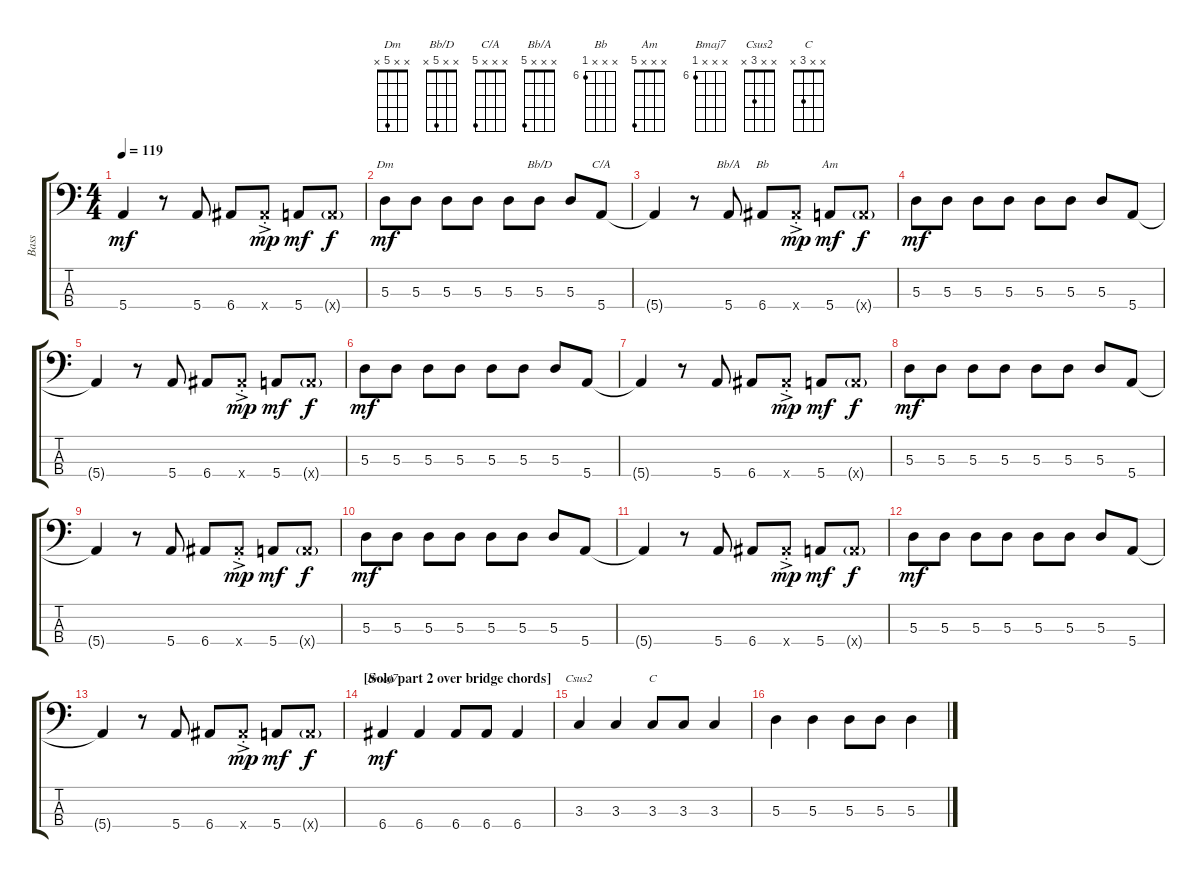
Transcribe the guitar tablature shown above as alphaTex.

\track ("Bass" "Bass") {instrument electricbasspick}
\staff {score tabs}
\tuning (G2 D2 A1 E1) {hide}
\chord ("Dm" x x 5 x)
\chord ("Bb/D" x x 5 x)
\chord ("C/A" x x x 5)
\chord ("Bb/A" x x x 5)
\chord ("Bb" x x x 6) {firstfret 6}
\chord ("Am" x x x 5)
\chord ("Bmaj7" x x x 6) {firstfret 6}
\chord ("Csus2" x x 3 x)
\chord ("C" x x 3 x)
\ts (4 4)
\tempo 119
\clef f4
\ks c
5.4{t}.4{dy mf} r.8 5.4.8 6.4.8 6.4{ac st x}.8{dy mp} 5.4.8{dy mf} 5.4{g x}.8{dy f} |
5.3.8{ch "Dm" dy mf} 5.3.8 5.3.8 5.3.8 5.3.8 5.3.8{ch "Bb/D"} 5.3.8 5.4.8{ch "C/A"} |
5.4{t}.4 r.8 5.4.8{ch "Bb/A"} 6.4.8{ch "Bb"} 6.4{ac st x}.8{dy mp} 5.4.8{ch "Am" dy mf} 5.4{g x}.8{dy f} |
5.3.8{dy mf} 5.3.8 5.3.8 5.3.8 5.3.8 5.3.8 5.3.8 5.4.8 |
5.4{t}.4 r.8 5.4.8 6.4.8 6.4{ac st x}.8{dy mp} 5.4.8{dy mf} 5.4{g x}.8{dy f} |
5.3.8{dy mf} 5.3.8 5.3.8 5.3.8 5.3.8 5.3.8 5.3.8 5.4.8 |
5.4{t}.4 r.8 5.4.8 6.4.8 6.4{ac st x}.8{dy mp} 5.4.8{dy mf} 5.4{g x}.8{dy f} |
5.3.8{dy mf} 5.3.8 5.3.8 5.3.8 5.3.8 5.3.8 5.3.8 5.4.8 |
5.4{t}.4 r.8 5.4.8 6.4.8 6.4{ac st x}.8{dy mp} 5.4.8{dy mf} 5.4{g x}.8{dy f} |
5.3.8{dy mf} 5.3.8 5.3.8 5.3.8 5.3.8 5.3.8 5.3.8 5.4.8 |
5.4{t}.4 r.8 5.4.8 6.4.8 6.4{ac st x}.8{dy mp} 5.4.8{dy mf} 5.4{g x}.8{dy f} |
5.3.8{dy mf} 5.3.8 5.3.8 5.3.8 5.3.8 5.3.8 5.3.8 5.4.8 |
5.4{t}.4 r.8 5.4.8 6.4.8 6.4{ac st x}.8{dy mp} 5.4.8{dy mf} 5.4{g x}.8{dy f} |
\section ("" "[Solo part 2 over bridge chords]")
6.4.4{ch "Bmaj7" dy mf} 6.4.4 6.4.8 6.4.8 6.4.4 |
3.3.4{ch "Csus2"} 3.3.4 3.3.8{ch "C"} 3.3.8 3.3.4 |
5.3.4 5.3.4 5.3.8 5.3.8 5.3.4
